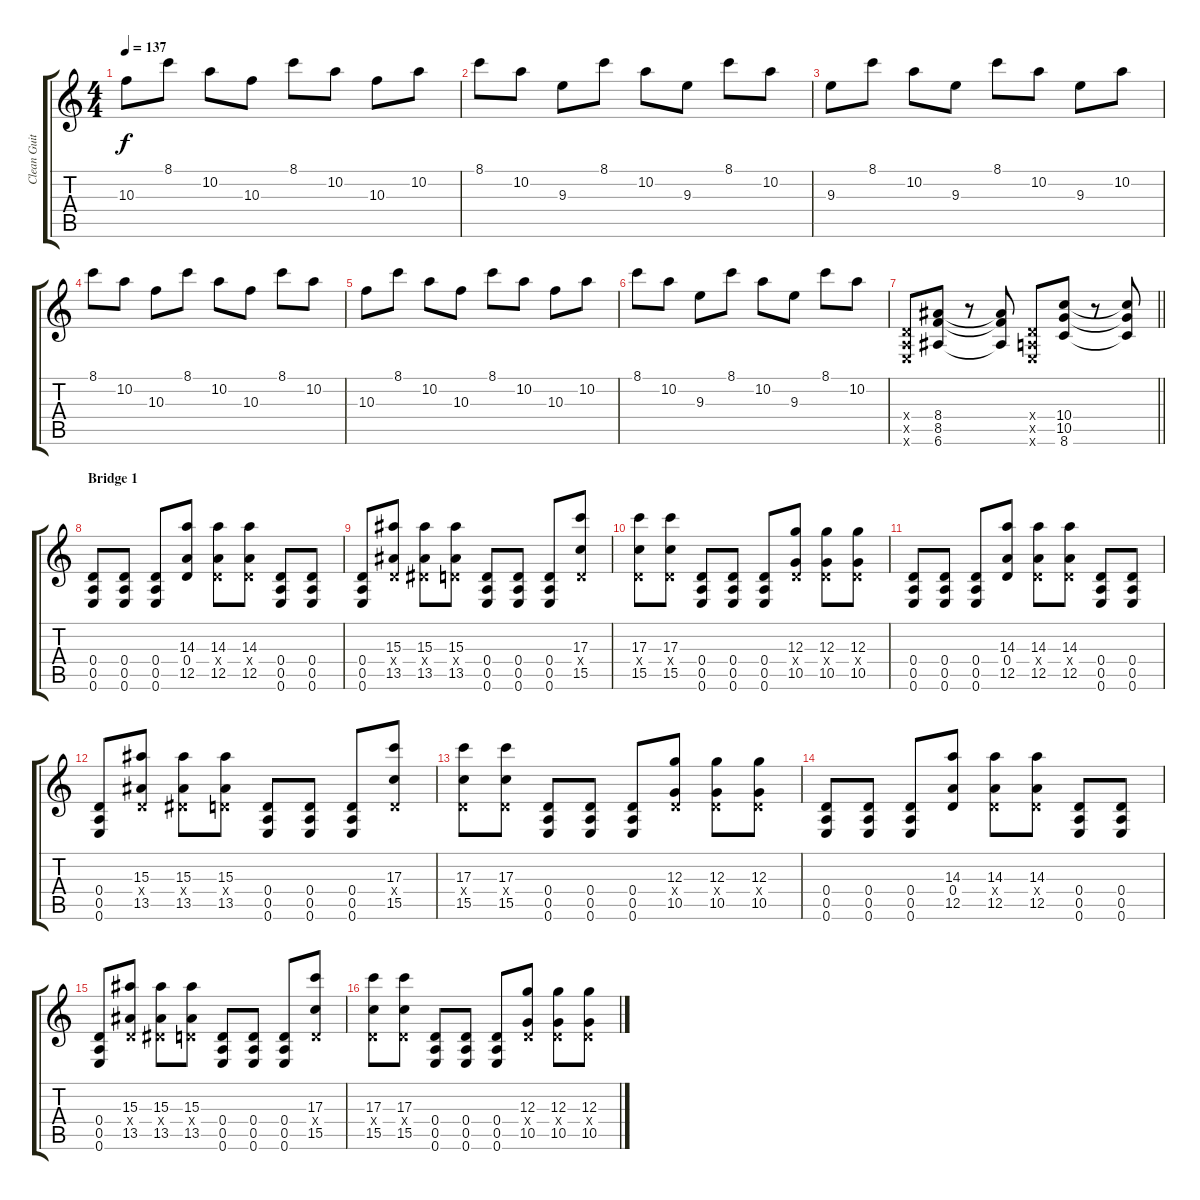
\track ("Clean Guitar (Mike)" "Clean Guit") {instrument distortionguitar}
\staff {score tabs}
\tuning (E4 B3 G3 D3 A2 E2) {hide}
\ts (4 4)
\tempo 137
\clef g2
\ks c
10.3.8{dy f} 8.1.8 10.2.8 10.3.8 8.1.8 10.2.8 10.3.8 10.2.8 |
8.1.8 10.2.8 9.3.8 8.1.8 10.2.8 9.3.8 8.1.8 10.2.8 |
9.3.8 8.1.8 10.2.8 9.3.8 8.1.8 10.2.8 9.3.8 10.2.8 |
8.1.8 10.2.8 10.3.8 8.1.8 10.2.8 10.3.8 8.1.8 10.2.8 |
10.3.8 8.1.8 10.2.8 10.3.8 8.1.8 10.2.8 10.3.8 10.2.8 |
8.1.8 10.2.8 9.3.8 8.1.8 10.2.8 9.3.8 8.1.8 10.2.8 |
\barLineRight lightlight
(0.4{x} 0.5{x} 0.6{x}).8{volume 16} (8.4 8.5 6.6).8 r.8 (8.4{t} 8.5{t} 6.6{t}).8 (0.4{x} 0.5{x} 0.6{x}).8 (10.4 10.5 8.6).8 r.8 (10.4{t} 10.5{t} 8.6{t}).8 |
\section ("" "Bridge 1")
(0.4 0.5 0.6).8 (0.4 0.5 0.6).8 (0.4 0.5 0.6).8 (14.3 0.4 12.5).8 (14.3 0.4{x} 12.5).8 (14.3 0.4{x} 12.5).8 (0.4 0.5 0.6).8 (0.4 0.5 0.6).8 |
(0.4 0.5 0.6).8 (15.3 0.4{x} 13.5).8 (15.3 1.4{x} 13.5).8 (15.3 0.4{x} 13.5).8 (0.4 0.5 0.6).8 (0.4 0.5 0.6).8 (0.4 0.5 0.6).8 (17.3 0.4{x} 15.5).8 |
(17.3 0.4{x} 15.5).8 (17.3 0.4{x} 15.5).8 (0.4 0.5 0.6).8 (0.4 0.5 0.6).8 (0.4 0.5 0.6).8 (12.3 0.4{x} 10.5).8 (12.3 0.4{x} 10.5).8 (12.3 0.4{x} 10.5).8 |
(0.4 0.5 0.6).8 (0.4 0.5 0.6).8 (0.4 0.5 0.6).8 (14.3 0.4 12.5).8 (14.3 0.4{x} 12.5).8 (14.3 0.4{x} 12.5).8 (0.4 0.5 0.6).8 (0.4 0.5 0.6).8 |
(0.4 0.5 0.6).8 (15.3 0.4{x} 13.5).8 (15.3 1.4{x} 13.5).8 (15.3 0.4{x} 13.5).8 (0.4 0.5 0.6).8 (0.4 0.5 0.6).8 (0.4 0.5 0.6).8 (17.3 0.4{x} 15.5).8 |
(17.3 0.4{x} 15.5).8 (17.3 0.4{x} 15.5).8 (0.4 0.5 0.6).8 (0.4 0.5 0.6).8 (0.4 0.5 0.6).8 (12.3 0.4{x} 10.5).8 (12.3 0.4{x} 10.5).8 (12.3 0.4{x} 10.5).8 |
(0.4 0.5 0.6).8 (0.4 0.5 0.6).8 (0.4 0.5 0.6).8 (14.3 0.4 12.5).8 (14.3 0.4{x} 12.5).8 (14.3 0.4{x} 12.5).8 (0.4 0.5 0.6).8 (0.4 0.5 0.6).8 |
(0.4 0.5 0.6).8 (15.3 0.4{x} 13.5).8 (15.3 1.4{x} 13.5).8 (15.3 0.4{x} 13.5).8 (0.4 0.5 0.6).8 (0.4 0.5 0.6).8 (0.4 0.5 0.6).8 (17.3 0.4{x} 15.5).8 |
(17.3 0.4{x} 15.5).8 (17.3 0.4{x} 15.5).8 (0.4 0.5 0.6).8 (0.4 0.5 0.6).8 (0.4 0.5 0.6).8 (12.3 0.4{x} 10.5).8 (12.3 0.4{x} 10.5).8 (12.3 0.4{x} 10.5).8
